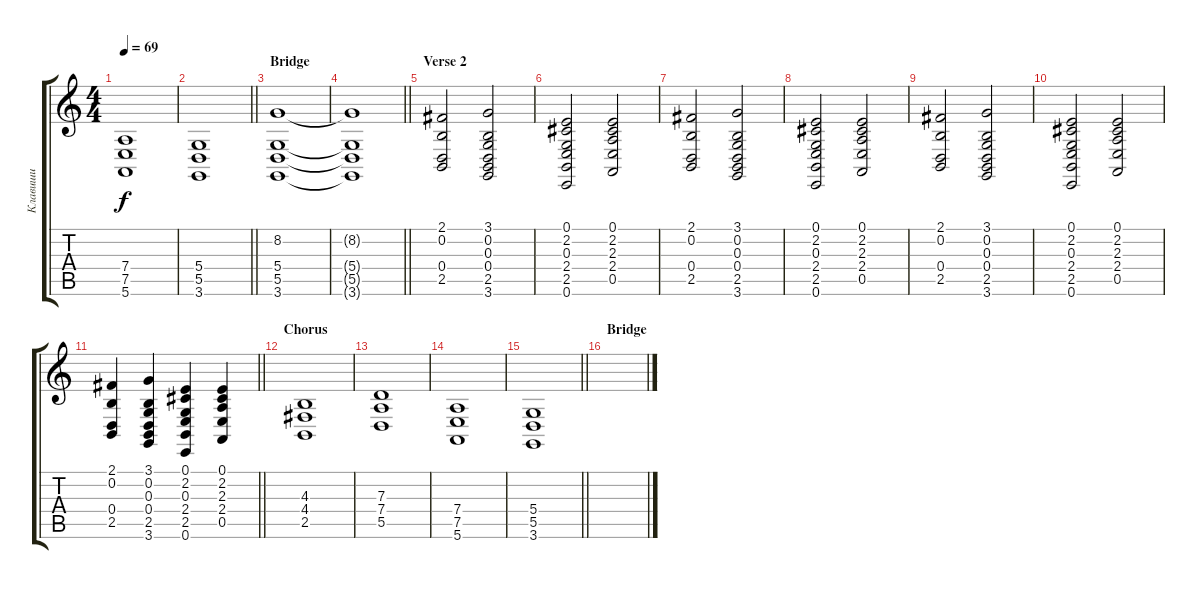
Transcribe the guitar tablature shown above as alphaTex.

\track ("Клавиши" "Клавиши") {instrument stringensemble2}
\staff {score tabs}
\tuning (E4 B3 G3 D3 A2 E2) {hide}
\ts (4 4)
\tempo 69
\clef g2
\ks c
(7.4 7.5 5.6).1{dy f} |
\barLineRight lightlight
(5.4 5.5 3.6).1 |
\section ("" "Bridge")
(8.2 5.4 5.5 3.6).1 |
\barLineRight lightlight
(8.2{t} 5.4{t} 5.5{t} 3.6{t}).1 |
\section ("" "Verse 2")
(2.1 0.2 0.4 2.5).2 (3.1 0.2 0.3 0.4 2.5 3.6).2 |
(0.1 2.2 0.3 2.4 2.5 0.6).2 (0.1 2.2 2.3 2.4 0.5).2 |
(2.1 0.2 0.4 2.5).2 (3.1 0.2 0.3 0.4 2.5 3.6).2 |
(0.1 2.2 0.3 2.4 2.5 0.6).2 (0.1 2.2 2.3 2.4 0.5).2 |
(2.1 0.2 0.4 2.5).2 (3.1 0.2 0.3 0.4 2.5 3.6).2 |
(0.1 2.2 0.3 2.4 2.5 0.6).2 (0.1 2.2 2.3 2.4 0.5).2 |
\barLineRight lightlight
(2.1 0.2 0.4 2.5).4 (3.1 0.2 0.3 0.4 2.5 3.6).4 (0.1 2.2 0.3 2.4 2.5 0.6).4 (0.1 2.2 2.3 2.4 0.5).4 |
\section ("" "Chorus")
(4.3 4.4 2.5).1 |
(7.3 7.4 5.5).1 |
(7.4 7.5 5.6).1 |
\barLineRight lightlight
(5.4 5.5 3.6).1 |
\section ("" "Bridge")
